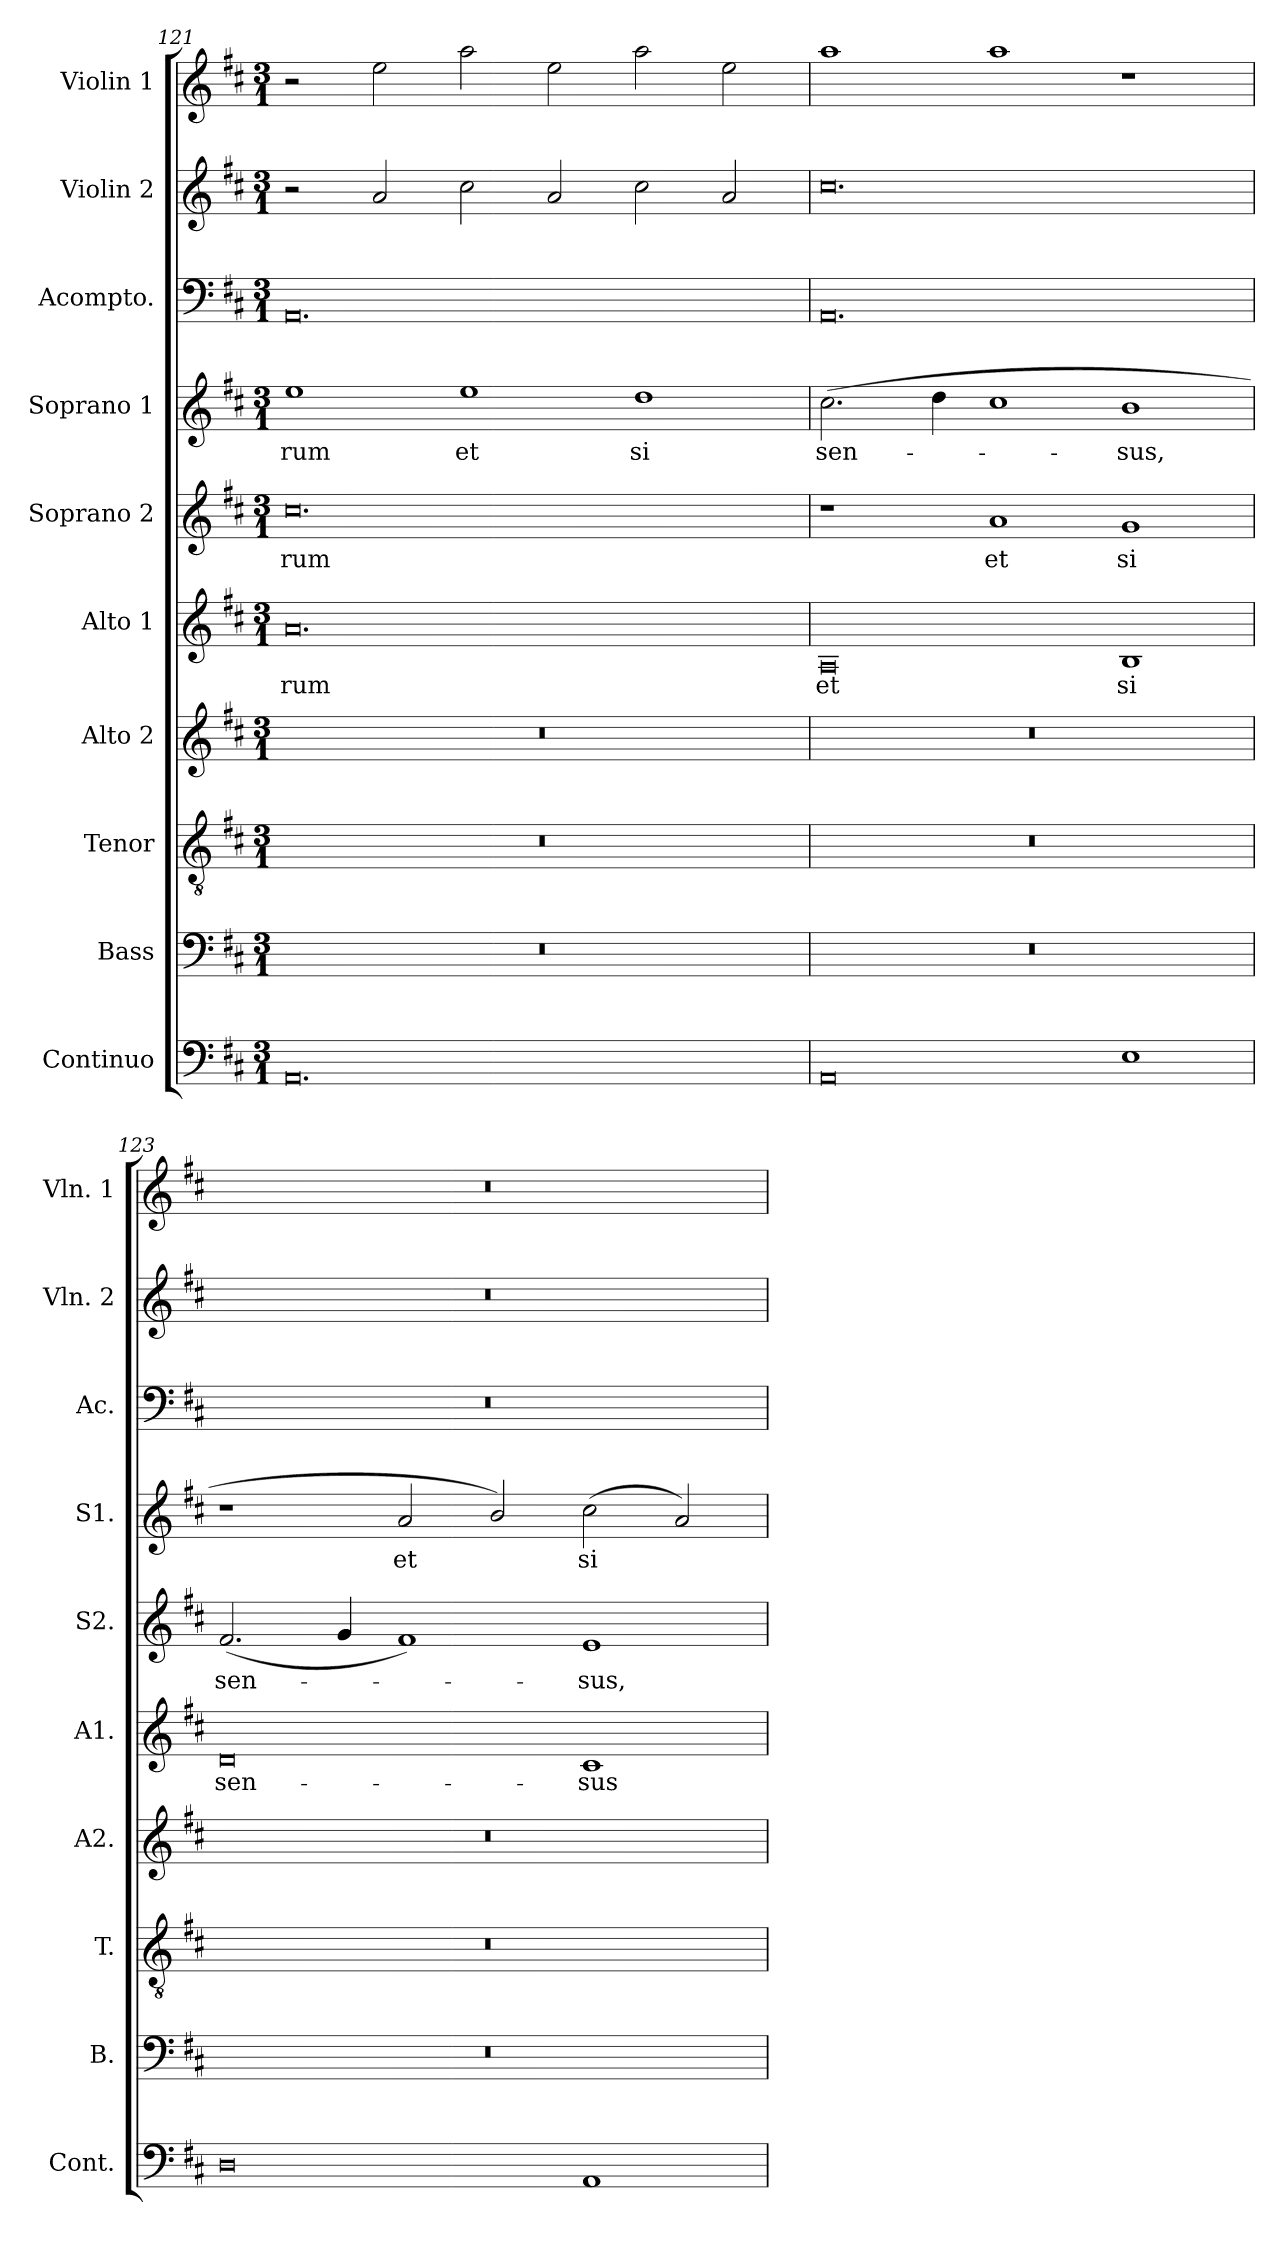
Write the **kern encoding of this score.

**kern	**kern	**kern	**kern	**kern	**text	**kern	**text	**kern	**text	**kern	**kern	**kern
*part10	*part9	*part8	*part7	*part6	*part6	*part5	*part5	*part4	*part4	*part3	*part2	*part1
*staff10	*staff9	*staff8	*staff7	*staff6	*staff6	*staff5	*staff5	*staff4	*staff4	*staff3	*staff2	*staff1
*I"Continuo	*I"Bass	*I"Tenor	*I"Alto 2	*I"Alto 1	*	*I"Soprano 2	*	*I"Soprano 1	*	*I"Acompto.	*I"Violin 2	*I"Violin 1
*I'Cont.	*I'B.	*I'T.	*I'A2.	*I'A1.	*	*I'S2.	*	*I'S1.	*	*I'Ac.	*I'Vln. 2	*I'Vln. 1
*clefF4	*clefF4	*clefGv2	*clefG2	*clefG2	*	*clefG2	*	*clefG2	*	*clefF4	*clefG2	*clefG2
*	*	*ITrd7c12	*	*	*	*	*	*	*	*	*	*
*k[f#c#]	*k[f#c#]	*k[f#c#]	*k[f#c#]	*k[f#c#]	*	*k[f#c#]	*	*k[f#c#]	*	*k[f#c#]	*k[f#c#]	*k[f#c#]
*D:	*D:	*D:	*D:	*D:	*	*D:	*	*D:	*	*D:	*D:	*D:
*M3/1	*M3/1	*M3/1	*M3/1	*M3/1	*	*M3/1	*	*M3/1	*	*M3/1	*M3/1	*M3/1
=121	=121	=121	=121	=121	=121	=121	=121	=121	=121	=121	=121	=121
!	!LO:N:vis=1	!LO:N:vis=1	!LO:N:vis=1	!	!	!	!	!	!	!	!	!
!	!	!	!	!	!LO:LY:b:color=#000000	!	!	!	!	!	!	!
!	!	!	!	!	!	!	!LO:LY:b:color=#000000	!	!	!	!	!
!	!	!	!	!	!	!	!	!	!LO:LY:b:color=#000000	!	!	!
0.AAi	0.r	0.r	0.r	0.ai	-rum	0.cc#i	-rum	1eei	-rum	0.AAi	2r	2r
.	.	.	.	.	.	.	.	.	.	.	2ai/	2eei\
!	!	!	!	!	!	!	!	!	!LO:LY:b:color=#000000	!	!	!
.	.	.	.	.	.	.	.	1eei	et	.	2cc#i\	2aai\
.	.	.	.	.	.	.	.	.	.	.	2ai/	2eei\
!	!	!	!	!	!	!	!	!	!LO:LY:b:color=#000000	!	!	!
.	.	.	.	.	.	.	.	1ddi	si	.	2cc#i\	2aai\
.	.	.	.	.	.	.	.	.	.	.	2ai/	2eei\
=122	=122	=122	=122	=122	=122	=122	=122	=122	=122	=122	=122	=122
!	!LO:N:vis=1	!LO:N:vis=1	!LO:N:vis=1	!	!	!	!	!	!	!	!	!
!	!	!	!	!	!LO:LY:b:color=#000000	!	!	!	!	!	!	!
!	!	!	!	!	!	!	!	!	!LO:LY:b:color=#000000	!	!	!
0AAi	0.r	0.r	0.r	0Ai	et	1r	.	(2.cc#i\	sen-	0.AAi	0.cc#i	1aai
.	.	.	.	.	.	.	.	4ddi\	.	.	.	.
!	!	!	!	!	!	!	!LO:LY:b:color=#000000	!	!	!	!	!
.	.	.	.	.	.	1ai	et	1cc#i	.	.	.	1aai
!	!	!	!	!	!LO:LY:b:color=#000000	!	!	!	!	!	!	!
!	!	!	!	!	!	!	!LO:LY:b:color=#000000	!	!	!	!	!
!	!	!	!	!	!	!	!	!	!LO:LY:b:color=#000000	!	!	!
1Ei	.	.	.	1Bi	si	1gi	si	1bi	-sus,	.	.	1r
!!LO:LB:g=z
=123	=123	=123	=123	=123	=123	=123	=123	=123	=123	=123	=123	=123
!	!LO:N:vis=1	!LO:N:vis=1	!LO:N:vis=1	!	!	!	!	!	!	!	!	!
!	!	!	!	!	!LO:LY:b:color=#000000	!	!	!	!	!	!	!
!	!	!	!	!	!	!	!LO:LY:b:color=#000000	!	!	!LO:N:vis=1	!LO:N:vis=1	!LO:N:vis=1
0Di	0.r	0.r	0.r	0di	sen-	(2.f#i/	sen-	1r	.	0.r	0.r	0.r
.	.	.	.	.	.	4gi/	.	.	.	.	.	.
!	!	!	!	!	!	!	!	!	!LO:LY:b:color=#000000	!	!	!
.	.	.	.	.	.	1f#i)	.	2ai/	et	.	.	.
.	.	.	.	.	.	.	.	2bi/)	.	.	.	.
!	!	!	!	!	!LO:LY:b:color=#000000	!	!	!	!	!	!	!
!	!	!	!	!	!	!	!LO:LY:b:color=#000000	!	!	!	!	!
!	!	!	!	!	!	!	!	!	!LO:LY:b:color=#000000	!	!	!
1AAi	.	.	.	1c#i	-sus	1ei	-sus,	(2cc#i\	si	.	.	.
.	.	.	.	.	.	.	.	2ai/)	.	.	.	.
=	=	=	=	=	=	=	=	=	=	=	=	=
*-	*-	*-	*-	*-	*-	*-	*-	*-	*-	*-	*-	*-
